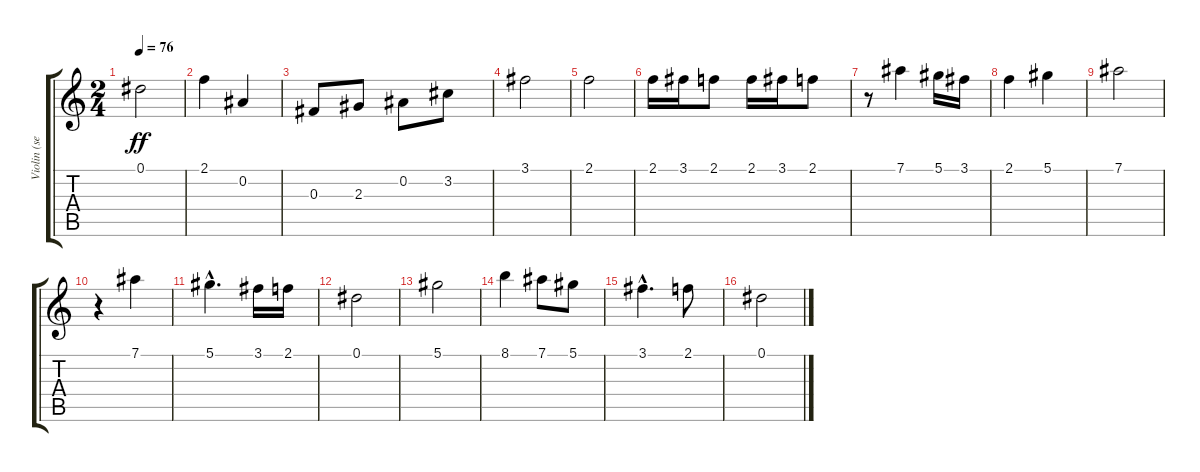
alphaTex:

\track ("Violin (section)" "Violin (se") {instrument stringensemble1}
\staff {score tabs}
\tuning (Eb5 Bb4 Gb4 Db4 Ab3 Eb3) {hide}
\ts (2 4)
\tempo 76
\clef g2
\ks c
0.1.2{dy ff} |
2.1.4 0.2.4 |
0.3.8 2.3.8 0.2.8 3.2.8 |
3.1.2 |
2.1.2 |
2.1.16 3.1.16 2.1.8 2.1.16 3.1.16 2.1.8 |
r.8 7.1.4 5.1.16 3.1.16 |
2.1.4 5.1.4 |
7.1.2 |
r.4 7.1.4 |
5.1{hac}.4{d} 3.1.16 2.1.16 |
0.1.2 |
5.1.2 |
8.1.4 7.1.8 5.1.8 |
3.1{hac}.4{d} 2.1.8 |
0.1.2
